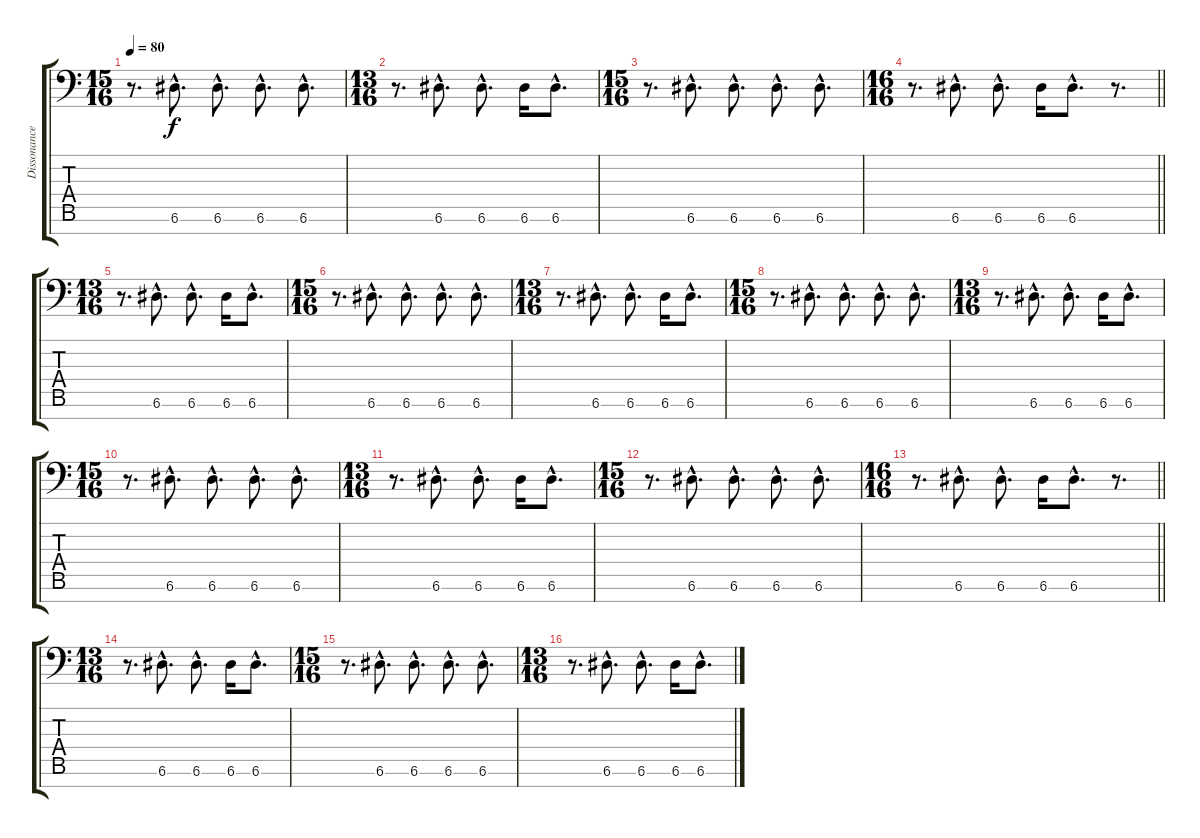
\track ("Dissonance - 8-String Drop-D" "Dissonance") {instrument distortionguitar}
\staff {score tabs}
\tuning (A3 F3 C3 G2 D2 A1 D1) {hide}
\ts (15 16)
\tempo 80
\clef f4
\ks c
r.8{d dy f} 6.6{hac}.8{d} 6.6{hac}.8{d} 6.6{hac}.8{d} 6.6{hac}.8{d} |
\ts (13 16)
r.8{d} 6.6{hac}.8{d} 6.6{hac}.8{d} 6.6.16 6.6{hac}.8{d} |
\ts (15 16)
r.8{d} 6.6{hac}.8{d} 6.6{hac}.8{d} 6.6{hac}.8{d} 6.6{hac}.8{d} |
\ts (16 16)
\barLineRight lightlight
r.8{d} 6.6{hac}.8{d} 6.6{hac}.8{d} 6.6.16 6.6{hac}.8{d} r.8{d} |
\ts (13 16)
\section ("" "")
r.8{d} 6.6{hac}.8{d} 6.6{hac}.8{d} 6.6.16 6.6{hac}.8{d} |
\ts (15 16)
r.8{d} 6.6{hac}.8{d} 6.6{hac}.8{d} 6.6{hac}.8{d} 6.6{hac}.8{d} |
\ts (13 16)
r.8{d} 6.6{hac}.8{d} 6.6{hac}.8{d} 6.6.16 6.6{hac}.8{d} |
\ts (15 16)
r.8{d} 6.6{hac}.8{d} 6.6{hac}.8{d} 6.6{hac}.8{d} 6.6{hac}.8{d} |
\ts (13 16)
r.8{d} 6.6{hac}.8{d} 6.6{hac}.8{d} 6.6.16 6.6{hac}.8{d} |
\ts (15 16)
r.8{d} 6.6{hac}.8{d} 6.6{hac}.8{d} 6.6{hac}.8{d} 6.6{hac}.8{d} |
\ts (13 16)
r.8{d} 6.6{hac}.8{d} 6.6{hac}.8{d} 6.6.16 6.6{hac}.8{d} |
\ts (15 16)
r.8{d} 6.6{hac}.8{d} 6.6{hac}.8{d} 6.6{hac}.8{d} 6.6{hac}.8{d} |
\ts (16 16)
\barLineRight lightlight
r.8{d} 6.6{hac}.8{d} 6.6{hac}.8{d} 6.6.16 6.6{hac}.8{d} r.8{d} |
\ts (13 16)
\section ("" "")
r.8{d} 6.6{hac}.8{d} 6.6{hac}.8{d} 6.6.16 6.6{hac}.8{d} |
\ts (15 16)
r.8{d} 6.6{hac}.8{d} 6.6{hac}.8{d} 6.6{hac}.8{d} 6.6{hac}.8{d} |
\ts (13 16)
r.8{d} 6.6{hac}.8{d} 6.6{hac}.8{d} 6.6.16 6.6{hac}.8{d}
